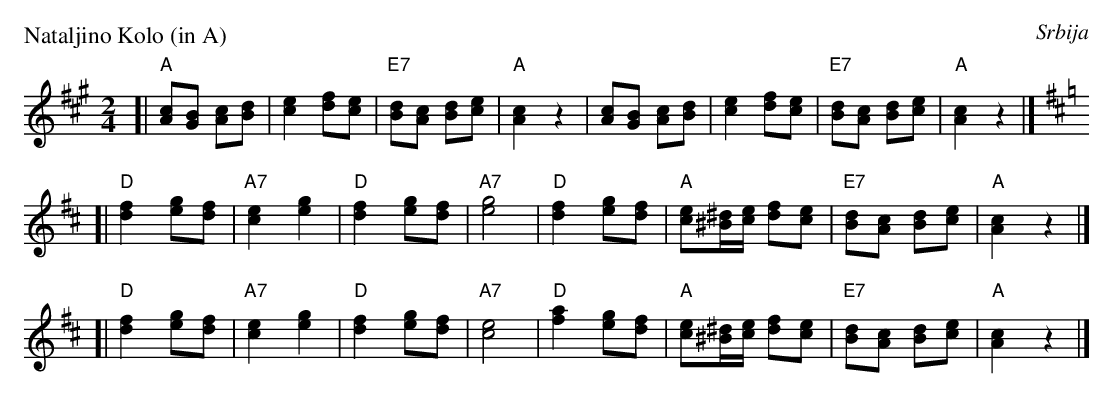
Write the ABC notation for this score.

X:1
P: Nataljino Kolo (in A)
O: Srbija
M: 2/4
L: 1/8
K: A
[| "A"[cA][BG] [cA][dB] | [e2c2] [fd][ec] | "E7"[dB][cA] [dB][ec] | "A"[c2A2]z2 \
| [cA][BG] [cA][dB] | [e2c2] [fd][ec] | "E7"[dB][cA] [dB][ec] | "A"[c2A2]z2 |] [K:D]
[| "D"[f2d2] [ge][fd] | "A7"[e2c2] [g2e2] | "D"[f2d2] [ge][fd] | "A7"[g4e4] \
| "D"[f2d2] [ge][fd] | "A"[ec][^d/^B/][e/c/] [fd][ec] | "E7"[dB][cA] [dB][ec] | "A"[c2A2]z2 |]
[| "D"[f2d2] [ge][fd] | "A7"[e2c2] [g2e2] | "D"[f2d2] [ge][fd] | "A7"[e4c4] \
| "D"[a2f2] [ge][fd] | "A"[ec][^d/^B/][e/c/] [fd][ec] | "E7"[dB][cA] [dB][ec] | "A"[c2A2]z2 |]
